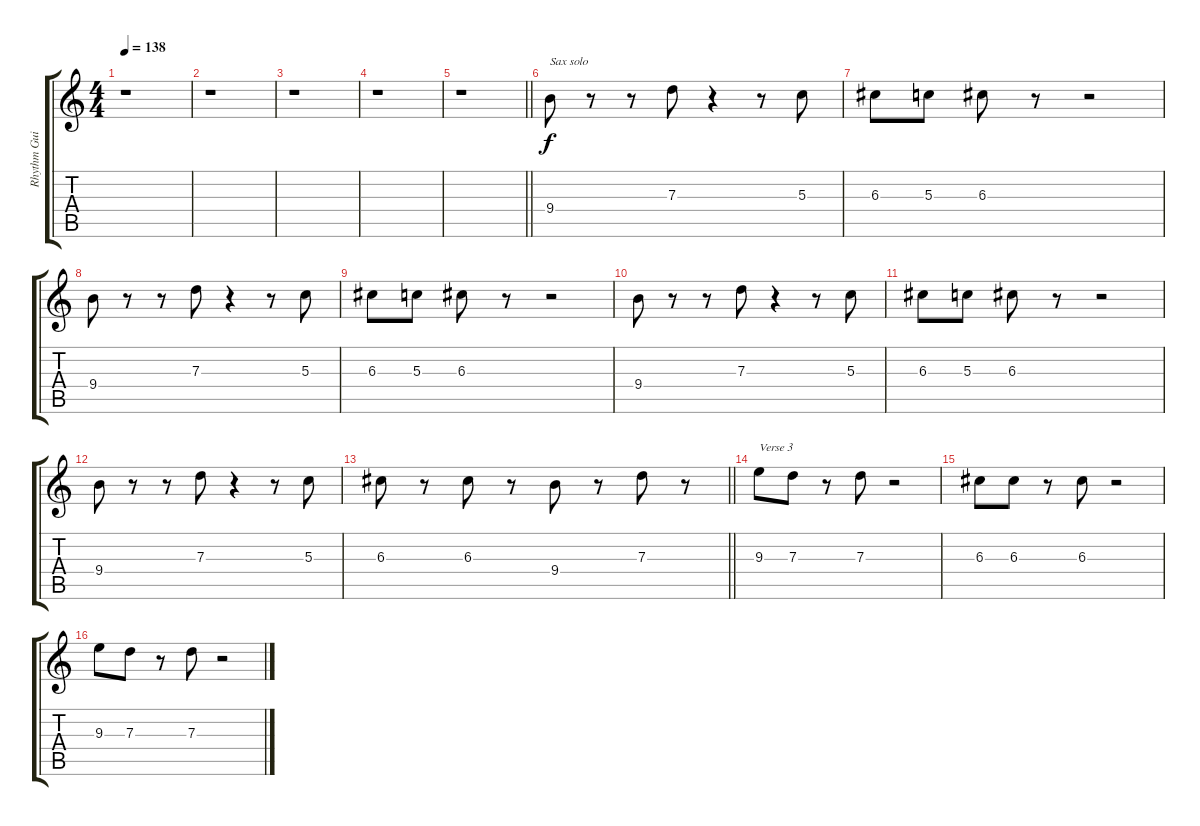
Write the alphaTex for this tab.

\track ("Rhythm Guitar" "Rhythm Gui") {instrument electricguitarjazz}
\staff {score tabs}
\tuning (E4 B3 G3 D3 A2 E2) {hide}
\ts (4 4)
\tempo 138
\clef g2
\ks c
r.1{dy f} |
r.1 |
r.1 |
r.1 |
\barLineRight lightlight
r.1 |
9.4.8{txt "Sax solo"} r.8 r.8 7.3.8 r.4 r.8 5.3.8 |
6.3.8 5.3.8 6.3.8 r.8 r.2 |
9.4.8 r.8 r.8 7.3.8 r.4 r.8 5.3.8 |
6.3.8 5.3.8 6.3.8 r.8 r.2 |
9.4.8 r.8 r.8 7.3.8 r.4 r.8 5.3.8 |
6.3.8 5.3.8 6.3.8 r.8 r.2 |
9.4.8 r.8 r.8 7.3.8 r.4 r.8 5.3.8 |
\barLineRight lightlight
6.3.8 r.8 6.3.8 r.8 9.4.8 r.8 7.3.8 r.8 |
9.3.8{txt "Verse 3"} 7.3.8 r.8 7.3.8 r.2 |
6.3.8 6.3.8 r.8 6.3.8 r.2 |
9.3.8 7.3.8 r.8 7.3.8 r.2
